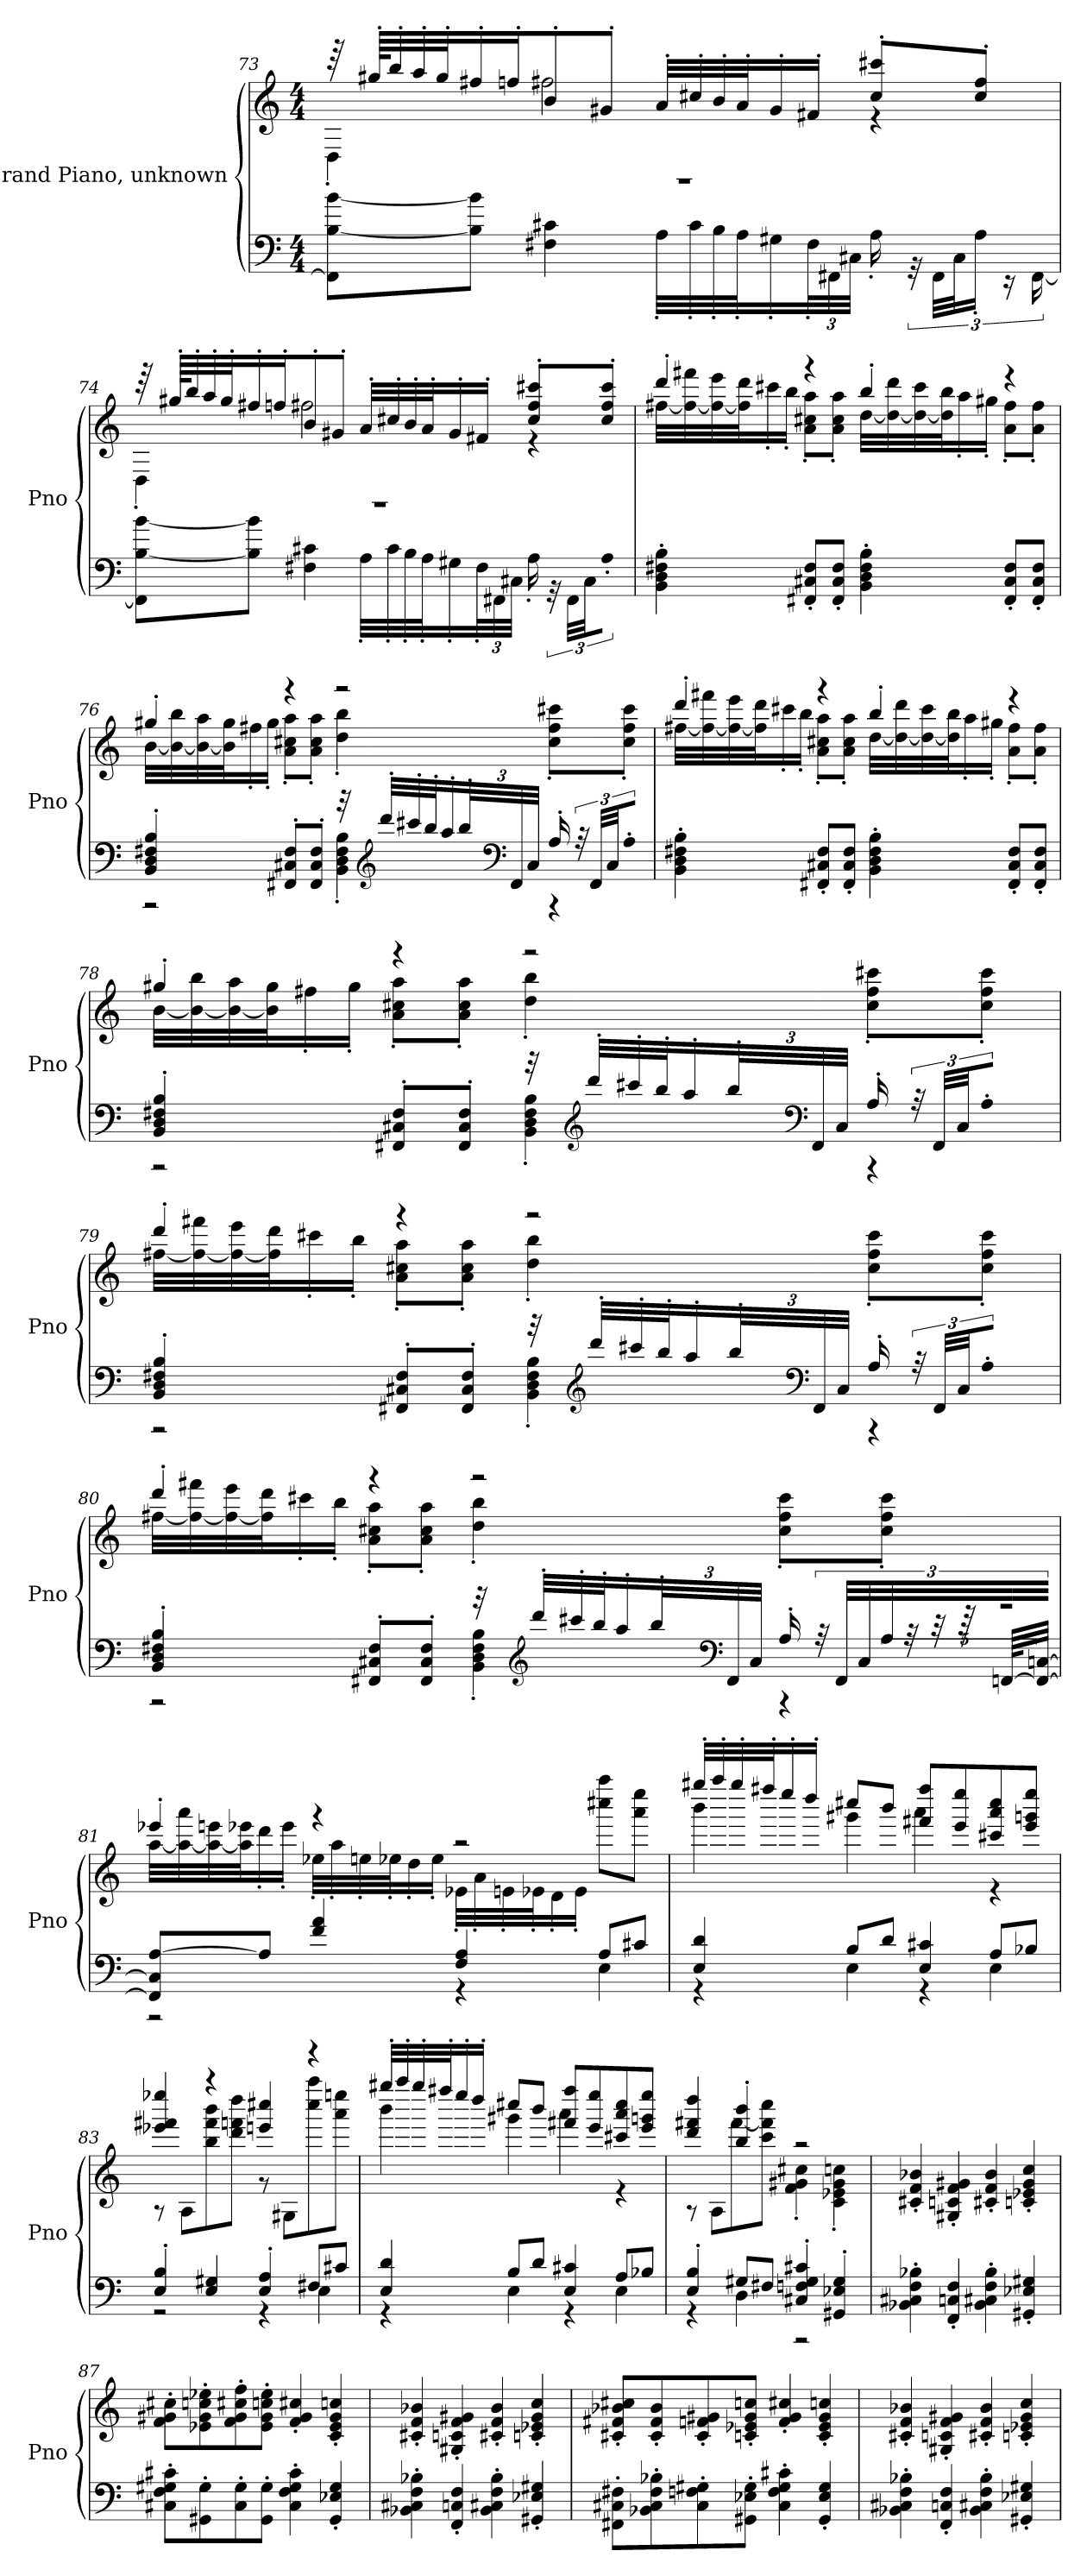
**kern	**kern
*part1	*part1
*staff2	*staff1
*I"Grand Piano, unknown	*
*I'Pno	*
!!LO:PB:g=z
*clefF4	*clefG2
*k[]	*k[]
*M4/4	*M4/4
=73	=73
*^	*^
1r	8FF#\] [8B\ [8b\L	64r	4D'\
.	.	64gg#X'/KLLL	.
.	.	32bb'/	.
.	.	32aa'/	.
.	.	32gg#'/J	.
.	8B\] 8b\]J	16ff#X'/	.
.	.	16ffn'/J	.
.	4F#X\ 4c#X\	8b'/	2ff#X\
.	.	8g#X'/J	.
.	32A'\LLL	32a'/LLL	.
.	32c#'\	32cc#X'/	.
.	32B'\	32b'/	.
.	32A'\J	32a'/J	.
.	16G#X'\	16g#'/	.
*	*Xbrackettup	*	*
.	48F#'\L	16f#X'/JJ	.
.	48FF#X\	.	.
.	48C#X\JJJ	.	.
.	16A'\	8cc#/' 8ccc#X/'L	4r
*	*brackettup	*	*
.	48r	.	.
.	48FF#\LLL	.	.
.	48C#\J	.	.
.	24A'\JJ	8cc#/' 8ff#/'J	.
.	24r	.	.
.	[24FF#\	.	.
!!LO:LB:g=z	!!
=74	=74	=74	=74
1r	8FF#\] [8B\ [8b\L	64r	4D'\
.	.	64gg#X'/KLLL	.
.	.	32bb'/	.
.	.	32aa'/	.
.	.	32gg#'/J	.
.	8B\] 8b\]J	16ff#X'/	.
.	.	16ffn'/J	.
.	4F#X\ 4c#X\	8b'/	2ff#X\
.	.	8g#X'/J	.
.	32A'\LLL	32a'/LLL	.
.	32c#'\	32cc#X'/	.
.	32B'\	32b'/	.
.	32A'\J	32a'/J	.
.	16G#X'\	16g#'/	.
*	*Xbrackettup	*	*
.	48F#'\L	16f#X'/JJ	.
.	48FF#X\	.	.
.	48C#X\JJJ	.	.
.	16A'\	8cc#/' 8ff#/' 8ccc#X/'L	4r
*	*brackettup	*	*
.	48r	.	.
.	48FF#\LLL	.	.
.	48C#\JJ	.	.
.	8A'\J	8cc#/' 8ff#/' 8ccc#/'J	.
*v	*v	*	*
!!LO:LB:g=z	!!
=75	=75	=75
4BB\' 4D\' 4F#X\' 4B\'	4ddd'/	[32ff#X\LLL
.	.	32ff#\_ 32fff#X\
.	.	32ff#\_ 32eee\
.	.	32ff#\] 32ddd\J
.	.	16ccc#X'\
.	.	16bb'\JJ
8FF#X/' 8C#X/' 8F#/'L	4r	8a\' 8cc#X\' 8aa\'L
8FF#/' 8C#/' 8F#/'J	.	8a\' 8cc#\' 8aa\'J
4BB\' 4D\' 4F#\' 4B\'	4bb'/	[32dd\LLL
.	.	32dd\_ 32ddd\
.	.	32dd\_ 32ccc#\
.	.	32dd\] 32bb\J
.	.	16aa'\
.	.	16gg#X'\JJ
8FF#/' 8C#/' 8F#/'L	4r	8a\' 8ff#\'L
8FF#/' 8C#/' 8F#/'J	.	8a\' 8ff#\'J
!!LO:LB:g=z	!!
=76	=76	=76
*^	*	*
4BB/' 4D/' 4F#X/' 4B/'	2r	4gg#X'/	[32b\LLL
.	.	.	32b\_ 32bb\
.	.	.	32b\_ 32aa\
.	.	.	32b\] 32gg#\J
.	.	.	16ff#X'\
.	.	.	16gg#'\JJ
8FF#X/' 8C#X/' 8F#/'L	.	4r	8a\' 8cc#X\' 8aa\'L
8FF#/' 8C#/' 8F#/'J	.	.	8a\' 8cc#\' 8aa\'J
32r	4BB\' 4D\' 4F#\' 4B\'	2r	4dd\' 4bb\'
*clefG2	*	*	*
32ddd'/LLL	.	.	.
32ccc#X'/	.	.	.
32bb'/J	.	.	.
16aa'/	.	.	.
*Xbrackettup	*	*	*
48bb'/L	.	.	.
*clefF4	*	*	*
48FF#/	.	.	.
48C#/JJJ	.	.	.
16A'/	4r	.	8cc#\' 8ff#\' 8ccc#X\'L
*brackettup	*	*	*
48r	.	.	.
48FF#/LLL	.	.	.
48C#/JJ	.	.	.
8A'/J	.	.	8cc#\' 8ff#\' 8ccc#\'J
*v	*v	*	*
!!LO:LB:g=z	!!
=77	=77	=77
4BB\' 4D\' 4F#X\' 4B\'	4ddd'/	[32ff#X\LLL
.	.	32ff#\_ 32fff#X\
.	.	32ff#\_ 32eee\
.	.	32ff#\] 32ddd\J
.	.	16ccc#X'\
.	.	16bb'\JJ
8FF#X/' 8C#X/' 8F#/'L	4r	8a\' 8cc#X\' 8aa\'L
8FF#/' 8C#/' 8F#/'J	.	8a\' 8cc#\' 8aa\'J
4BB\' 4D\' 4F#\' 4B\'	4bb'/	[32dd\LLL
.	.	32dd\_ 32ddd\
.	.	32dd\_ 32ccc#\
.	.	32dd\] 32bb\J
.	.	16aa'\
.	.	16gg#X'\JJ
8FF#/' 8C#/' 8F#/'L	4r	8a\' 8ff#\'L
8FF#/' 8C#/' 8F#/'J	.	8a\' 8ff#\'J
!!LO:PB:g=z	!!
=78	=78	=78
*^	*	*
4BB/' 4D/' 4F#X/' 4B/'	2r	4gg#X'/	[32b\LLL
.	.	.	32b\_ 32bb\
.	.	.	32b\_ 32aa\
.	.	.	32b\] 32gg#\J
.	.	.	16ff#X'\
.	.	.	16gg#'\JJ
8FF#X/' 8C#X/' 8F#/'L	.	4r	8a\' 8cc#X\' 8aa\'L
8FF#/' 8C#/' 8F#/'J	.	.	8a\' 8cc#\' 8aa\'J
32r	4BB\' 4D\' 4F#\' 4B\'	2r	4dd\' 4bb\'
*clefG2	*	*	*
32ddd'/LLL	.	.	.
32ccc#X'/	.	.	.
32bb'/J	.	.	.
16aa'/	.	.	.
*Xbrackettup	*	*	*
48bb'/L	.	.	.
*clefF4	*	*	*
48FF#/	.	.	.
48C#/JJJ	.	.	.
16A'/	4r	.	8cc#\' 8ff#\' 8ccc#X\'L
*brackettup	*	*	*
48r	.	.	.
48FF#/LLL	.	.	.
48C#/JJ	.	.	.
8A'/J	.	.	8cc#\' 8ff#\' 8ccc#\'J
!!LO:LB:g=z	!!
=79	=79	=79	=79
4BB/' 4D/' 4F#X/' 4B/'	2r	4ddd'/	[32ff#X\LLL
.	.	.	32ff#\_ 32fff#X\
.	.	.	32ff#\_ 32eee\
.	.	.	32ff#\] 32ddd\J
.	.	.	16ccc#X'\
.	.	.	16bb'\JJ
8FF#X/' 8C#X/' 8F#/'L	.	4r	8a\' 8cc#X\' 8aa\'L
8FF#/' 8C#/' 8F#/'J	.	.	8a\' 8cc#\' 8aa\'J
32r	4BB\' 4D\' 4F#\' 4B\'	2r	4dd\' 4bb\'
*clefG2	*	*	*
32ddd'/LLL	.	.	.
32ccc#X'/	.	.	.
32bb'/J	.	.	.
16aa'/	.	.	.
*Xbrackettup	*	*	*
48bb'/L	.	.	.
*clefF4	*	*	*
48FF#/	.	.	.
48C#/JJJ	.	.	.
16A'/	4r	.	8cc#\' 8ff#\' 8ccc#\'L
*brackettup	*	*	*
48r	.	.	.
48FF#/LLL	.	.	.
48C#/JJ	.	.	.
8A'/J	.	.	8cc#\' 8ff#\' 8ccc#\'J
!!LO:LB:g=z	!!
=80	=80	=80	=80
4BB/' 4D/' 4F#X/' 4B/'	2r	4ddd'/	[32ff#X\LLL
.	.	.	32ff#\_ 32fff#X\
.	.	.	32ff#\_ 32eee\
.	.	.	32ff#\] 32ddd\J
.	.	.	16ccc#X'\
.	.	.	16bb'\JJ
8FF#X/' 8C#X/' 8F#/'L	.	4r	8a\' 8cc#X\' 8aa\'L
8FF#/' 8C#/' 8F#/'J	.	.	8a\' 8cc#\' 8aa\'J
32r	4BB\' 4D\' 4F#\' 4B\'	2r	4dd\' 4bb\'
*clefG2	*	*	*
32ddd'/LLL	.	.	.
32ccc#X'/	.	.	.
32bb'/J	.	.	.
16aa'/	.	.	.
*Xbrackettup	*	*	*
48bb'/L	.	.	.
*clefF4	*	*	*
48FF#/	.	.	.
48C#/JJJ	.	.	.
16A'/	4r	.	8cc#\' 8ff#\' 8ccc#\'L
*brackettup	*	*	*
48r	.	.	.
48FF#/LLL	.	.	.
48C#/	.	.	.
40A/JJJ	.	.	8cc#\' 8ff#\' 8ccc#\'J
40r	.	.	.
40r	.	.	.
80r	.	.	.
[80FFn/KLLL	.	.	.
40FF/_ [40Cn/JJJ	.	.	.
!!LO:LB:g=z	!!
=81	=81	=81	=81
8FF/] 8C/] [8A/L	2r	4eee-X'/	[32aa\LLL
.	.	.	32aa\_ 32aaa\
.	.	.	32aa\_ 32eeen\
.	.	.	32aa\] 32eee-X\J
8A/J]	.	.	16ddd'\
.	.	.	16eee-'\JJ
4f/ 4a/	.	4r	32ee-X'\LLL
.	.	.	32aa'\
.	.	.	32een'\
.	.	.	32ee-X'\J
.	.	.	16dd'\
.	.	.	16ee-'\JJ
4F/ 4A/	4r	2r	32e-X'\LLL
.	.	.	32a'\
.	.	.	32en'\
.	.	.	32e-X'\J
.	.	.	16d'\
.	.	.	16e-'\JJ
8A/L	4E\	.	8cccc#X\ 8aaaa\L
8c#X/J	.	.	8aaa\ 8eeee\J
!!LO:LB:g=z	!!
=82	=82	=82	=82
4E/ 4d/	4r	32gggg#X'/LLL	4bbb\
.	.	32aaaa'/	.
.	.	32gggg#'/	.
.	.	32ffff#X'/J	.
.	.	16eeee'/	.
.	.	16dddd'/JJ	.
8B/L	4E\	8cccc#X/L	4ggg#X\
8d/J	.	8bbb/J	.
4E/ 4c#X/	4r	8fff#X/ 8ffff#/L	4aaa\
.	.	8eee/ 8eeee/	.
8A/L	4E\	8ccc#X/ 8aaa/ 8cccc#/	4r
8B-X/J	.	8eee/ 8gggn/ 8eeee/J	.
=83	=83	=83	=83
4E/' 4B/'	2r	4eee-X/ 4fff#X/ 4eeee-X/	8r
.	.	.	8A\L
4E/ 4G#X/	.	4r	8bb\ 8fff#\ 8bbb\
.	.	.	8ddd\ 8fffn\ 8dddd\J
4E/' 4A/'	4r	4eeen/ 4cccc#X/	8r
.	.	.	8G#X\L
8F#X/L	4E\	4r	8cccc#\ 8aaaa\
8c#X/J	.	.	8aaa\ 8eeeen\J
!!LO:PB:g=z	!!
=84	=84	=84	=84
4E/ 4d/	4r	32gggg#X'/LLL	4bbb\
.	.	32aaaa'/	.
.	.	32gggg#'/	.
.	.	32ffff#X'/J	.
.	.	16eeee'/	.
.	.	16dddd'/JJ	.
8B/L	4E\	8cccc#X/L	4ggg#X\
8d/J	.	8bbb/J	.
4E/ 4c#X/	4r	8fff#X/ 8ffff#/L	4aaa\
.	.	8eee/ 8eeee/	.
8A/L	4E\	8ccc#X/ 8aaa/ 8cccc#/	4r
8B-X/J	.	8eee/ 8gggn/ 8eeee/J	.
=85	=85	=85	=85
4E/' 4B/'	4r	4ddd/ 4fff#X/ 4dddd/	8r
.	.	.	8A\L
8G#X/L	4D\	4bb/' 4bbb/'	[8fff#\
8F#X/J	.	.	8ccc\ 8fff#\] 8cccc\J
4C#X/' 4Fn/' 4G#/' 4c#X/'	2r	2r	4f\' 4g#X\' 4cc#X\'
4GG#X/' 4E-X/' 4G#/'	.	.	4c\' 4e-X\' 4g#\' 4ccn\'
*v	*v	*	*
*	*v	*v
=86	=86
4BB-X\' 4C#X\' 4F\' 4B-X\'	4c#X/' 4f/' 4b-X/'
4FF/' 4Cn/' 4F/'	4G#X/' 4cn/' 4f/' 4g#X/'
4BB-\' 4C#X\' 4F\' 4B-\'	4c#X/' 4f/' 4b-/'
4GG#X/' 4E-X/' 4G#X/'	4cn/' 4e-X/' 4g#/' 4cc/'
!!LO:LB:g=z
=87	=87
8C#X\' 8F\' 8G#X\' 8c#X\'L	8f\' 8g#X\' 8cc#X\'L
8GG#X\' 8G#\'	8e-X\' 8g#\' 8ccn\' 8ee-X\'
8C#\' 8G#\'	8f\' 8g#\' 8cc#X\' 8ff\'
8GG#\' 8G#\'J	8e-\' 8g#\' 8ccn\' 8ee-\'J
4C#\' 4F\' 4G#\' 4c#\'	4f/' 4g#/' 4cc#X/'
4GG#/' 4E-X/' 4G#/'	4c/' 4e-/' 4g#/' 4ccn/'
=88	=88
4BB-X\' 4C#X\' 4F\' 4B-X\'	4c#X/' 4f/' 4b-X/'
4FF/' 4Cn/' 4F/'	4G#X/' 4cn/' 4f/' 4g#X/'
4BB-\' 4C#X\' 4F\' 4B-\'	4c#X/' 4f/' 4b-/'
4GG#X/' 4E-X/' 4G#X/'	4cn/' 4e-X/' 4g#/' 4cc/'
=89	=89
8FF#X\' 8C#X\' 8F#X\'L	8c#X/' 8f#X/' 8b-X/' 8cc#X/'L
8BB-X\' 8C#\' 8F#\' 8B-X\'	8c#/' 8f#/' 8b-/'
8C#\' 8Fn\' 8G#X\'	8c#/' 8fn/' 8g#X/'
8GG#X\' 8E-X\' 8G#\'J	8cn/' 8e-X/' 8g#/' 8ccn/'J
4C#\' 4F\' 4G#\' 4c#X\'	4f/' 4g#/' 4cc#X/'
4GG#/' 4E-/' 4G#/'	4c/' 4e-/' 4g#/' 4ccn/'
!!LO:LB:g=z
=90	=90
4BB-X\' 4C#X\' 4F\' 4B-X\'	4c#X/' 4f/' 4b-X/'
4FF/' 4Cn/' 4F/'	4G#X/' 4cn/' 4f/' 4g#X/'
4BB-\' 4C#X\' 4F\' 4B-\'	4c#X/' 4f/' 4b-/'
4GG#X/' 4E-X/' 4G#X/'	4cn/' 4e-X/' 4g#/' 4cc/'
=	=
*-	*-
